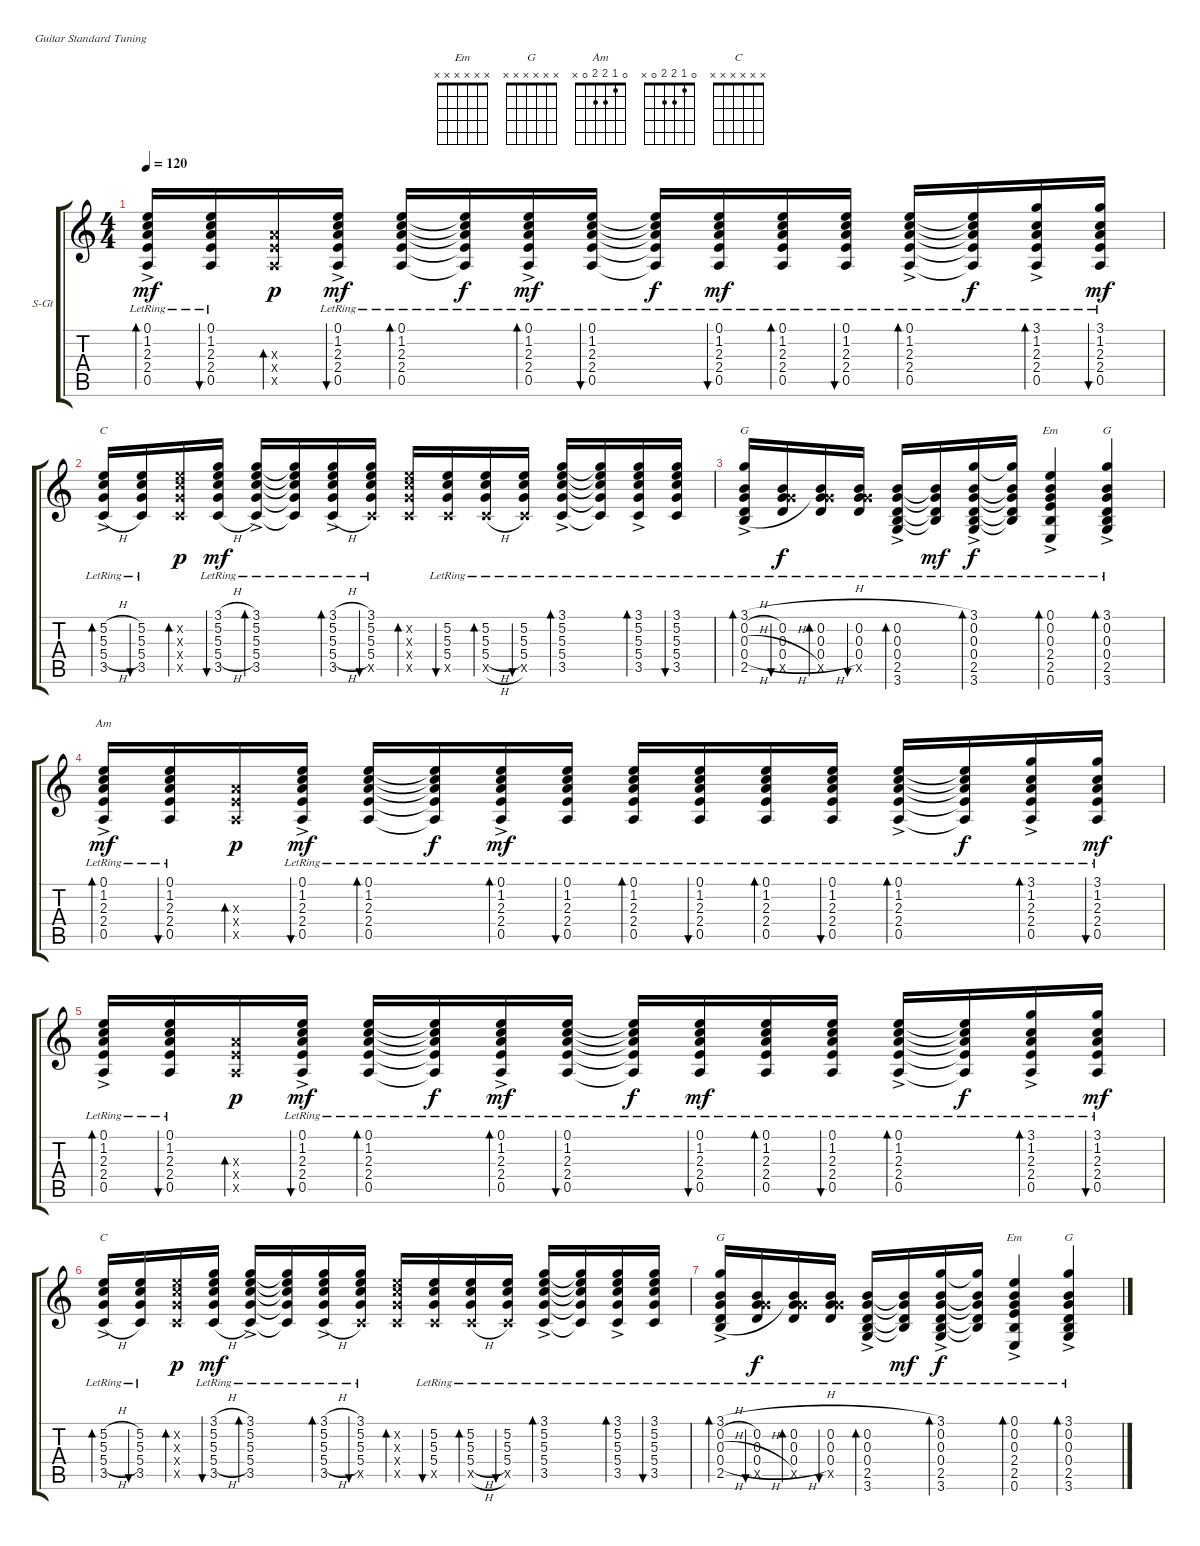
\bracketExtendMode groupsimilarinstruments
\firstSystemTrackNameOrientation horizontal
\otherSystemsTrackNameOrientation horizontal
\track ("Guitar 1" "S-Gt") {instrument acousticguitarsteel}
\staff {score tabs}
\tuning (E4 B3 G3 D3 A2 E2)
\chord ("Em" x x x x x x)
\chord ("G" x x x x x x)
\chord ("Am" 0 1 2 2 0 x)
\chord ("" 0 1 2 2 0 x)
\chord ("C" x x x x x x)
\ts (4 4)
\tempo 120
\clef g2
\ks c
(0.1{ac lr} 1.2{ac lr} 2.3{ac lr} 2.4{ac lr} 0.5{ac lr}).16{bd 60 ch "" dy mf} (0.1{lr} 1.2{lr} 2.3{lr} 2.4{lr} 0.5{lr}).16{bu 60} (2.3{x} 2.4{x} 0.5{x}).16{bd 60 dy p} (0.1{ac lr} 1.2{ac lr} 2.3{ac lr} 2.4{ac lr} 0.5{ac lr}).16{bu 60 dy mf} (0.1{lr} 1.2{lr} 2.3{lr} 2.4{lr} 0.5{lr}).16{bd 60} (0.1{lr t} 1.2{lr t} 2.3{lr t} 2.4{lr t} 0.5{lr t}).16{dy f} (0.1{ac lr} 1.2{ac lr} 2.3{ac lr} 2.4{ac lr} 0.5{ac lr}).16{bd 60 dy mf} (0.1{lr} 1.2{lr} 2.3{lr} 2.4{lr} 0.5{lr}).16{bu 60} (0.1{lr t} 1.2{lr t} 2.3{lr t} 2.4{lr t} 0.5{lr t}).16{dy f} (0.1{lr} 1.2{lr} 2.3{lr} 2.4{lr} 0.5{lr}).16{bu 60 dy mf} (0.1{lr} 1.2{lr} 2.3{lr} 2.4{lr} 0.5{lr}).16{bd 60} (0.1{lr} 1.2{lr} 2.3{lr} 2.4{lr} 0.5{lr}).16{bu 60} (0.1{ac lr} 1.2{ac lr} 2.3{ac lr} 2.4{ac lr} 0.5{ac lr}).16{bd 60} (0.1{lr t} 1.2{lr t} 2.3{lr t} 2.4{lr t} 0.5{lr t}).16{dy f} (3.1{ac lr} 1.2{ac lr} 2.3{ac lr} 2.4{ac lr} 0.5{lr}).16{bd 60} (3.1{lr} 1.2{lr} 2.3{lr} 2.4{lr} 0.5{lr}).16{bu 60 dy mf} |
(5.2{h ac lr} 5.3{h ac lr} 5.4{h ac lr} 3.5{h ac lr}).16{bd 60 ch "C"} (5.2{lr} 5.3{lr} 5.4{lr} 3.5{lr}).16{bu 60} (5.2{x} 5.3{x} 5.4{x} 3.5{x}).16{bd 60 dy p} (3.1{h lr} 5.2{h lr} 5.3{h lr} 5.4{h lr} 3.5{h lr}).16{bu 60 dy mf} (3.1{ac lr} 5.2{ac lr} 5.3{ac lr} 5.4{ac lr} 3.5{ac lr}).16{bd 60} (3.1{lr t} 5.2{lr t} 5.3{lr t} 5.4{lr t} 3.5{lr t}).16 (3.1{h ac lr} 5.2{h ac lr} 5.3{h ac lr} 5.4{h ac lr} 3.5{h ac lr}).16{bd 60} (3.1{lr} 5.2{lr} 5.3{lr} 5.4{lr} 3.5{x}).16{bu 60} (5.2{x} 5.3{x} 5.4{x} 3.5{x}).16{bd 60} (5.2{lr} 5.3{lr} 5.4{lr} 3.5{x}).16{bu 60} (5.2{lr} 5.3{lr} 5.4{h lr} 3.5{h x}).16{bd 60} (5.2{lr} 5.3{lr} 5.4{lr} 3.5{x}).16{bu 60} (3.1{ac lr} 5.2{ac lr} 5.3{ac lr} 5.4{ac lr} 3.5{ac lr}).16{bd 60} (3.1{lr t} 5.2{lr t} 5.3{lr t} 5.4{lr t} 3.5{lr t}).16 (3.1{ac lr} 5.2{ac lr} 5.3{ac lr} 5.4{ac lr} 3.5{ac lr}).16{bd 60} (3.1{lr} 5.2{lr} 5.3{lr} 5.4{lr} 3.5{lr}).16{bu 60} |
(3.1{h ac lr} 0.2{h ac lr} 0.3{h ac lr} 0.4{h ac lr} 2.5{h ac lr}).16{bd 60 ch "G"} (0.2{lr} 0.3{h lr} 0.4{h lr} 10.5{h x}).16{bu 60 dy f} (0.2{lr} 0.3{lr} 0.4{h lr} 10.5{x}).16{bd 60} (0.2{lr} 0.3{lr} 0.4{lr} 10.5{x}).16{bu 60} (0.2{ac lr} 0.3{ac lr} 0.4{ac lr} 2.5{ac lr} 3.6{lr}).16{bd 60} (0.2{lr t} 0.3{lr t} 0.4{lr t} 2.5{lr t}).16{dy mf} (3.1{ac lr} 0.2{ac lr} 0.3{ac lr} 0.4{ac lr} 2.5{ac lr} 3.6{lr}).16{bd 60 dy f} (3.1{lr t} 0.2{lr t} 0.3{lr t} 0.4{lr t} 2.5{lr t}).16 (0.1{lr} 0.2{lr} 0.3{ac lr} 2.4{ac lr} 2.5{ac lr} 0.6{lr}).4{bd 60 ch "Em"} (3.1{lr} 0.2{lr} 0.3{ac lr} 0.4{ac lr} 2.5{ac lr} 3.6{lr}).4{bd 60 ch "G"} |
(0.1{ac lr} 1.2{ac lr} 2.3{ac lr} 2.4{ac lr} 0.5{ac lr}).16{bd 60 ch "Am" dy mf} (0.1{lr} 1.2{lr} 2.3{lr} 2.4{lr} 0.5{lr}).16{bu 60} (2.3{x} 2.4{x} 0.5{x}).16{bd 60 dy p} (0.1{ac lr} 1.2{ac lr} 2.3{ac lr} 2.4{ac lr} 0.5{ac lr}).16{bu 60 dy mf} (0.1{lr} 1.2{lr} 2.3{lr} 2.4{lr} 0.5{lr}).16{bd 60} (0.1{lr t} 1.2{lr t} 2.3{lr t} 2.4{lr t} 0.5{lr t}).16{dy f} (0.1{ac lr} 1.2{ac lr} 2.3{ac lr} 2.4{ac lr} 0.5{ac lr}).16{bd 60 dy mf} (0.1{lr} 1.2{lr} 2.3{lr} 2.4{lr} 0.5{lr}).16{bu 60} (0.1{lr} 1.2{lr} 2.3{lr} 2.4{lr} 0.5{lr}).16{bd 60} (0.1{lr} 1.2{lr} 2.3{lr} 2.4{lr} 0.5{lr}).16{bu 60} (0.1{lr} 1.2{lr} 2.3{lr} 2.4{lr} 0.5{lr}).16{bd 60} (0.1{lr} 1.2{lr} 2.3{lr} 2.4{lr} 0.5{lr}).16{bu 60} (0.1{ac lr} 1.2{ac lr} 2.3{ac lr} 2.4{ac lr} 0.5{ac lr}).16{bd 60} (0.1{lr t} 1.2{lr t} 2.3{lr t} 2.4{lr t} 0.5{lr t}).16{dy f} (3.1{ac lr} 1.2{ac lr} 2.3{ac lr} 2.4{ac lr} 0.5{lr}).16{bd 60} (3.1{lr} 1.2{lr} 2.3{lr} 2.4{lr} 0.5{lr}).16{bu 60 dy mf} |
(0.1{ac lr} 1.2{ac lr} 2.3{ac lr} 2.4{ac lr} 0.5{ac lr}).16{bd 60 ch ""} (0.1{lr} 1.2{lr} 2.3{lr} 2.4{lr} 0.5{lr}).16{bu 60} (2.3{x} 2.4{x} 0.5{x}).16{bd 60 dy p} (0.1{ac lr} 1.2{ac lr} 2.3{ac lr} 2.4{ac lr} 0.5{ac lr}).16{bu 60 dy mf} (0.1{lr} 1.2{lr} 2.3{lr} 2.4{lr} 0.5{lr}).16{bd 60} (0.1{lr t} 1.2{lr t} 2.3{lr t} 2.4{lr t} 0.5{lr t}).16{dy f} (0.1{ac lr} 1.2{ac lr} 2.3{ac lr} 2.4{ac lr} 0.5{ac lr}).16{bd 60 dy mf} (0.1{lr} 1.2{lr} 2.3{lr} 2.4{lr} 0.5{lr}).16{bu 60} (0.1{lr t} 1.2{lr t} 2.3{lr t} 2.4{lr t} 0.5{lr t}).16{dy f} (0.1{lr} 1.2{lr} 2.3{lr} 2.4{lr} 0.5{lr}).16{bu 60 dy mf} (0.1{lr} 1.2{lr} 2.3{lr} 2.4{lr} 0.5{lr}).16{bd 60} (0.1{lr} 1.2{lr} 2.3{lr} 2.4{lr} 0.5{lr}).16{bu 60} (0.1{ac lr} 1.2{ac lr} 2.3{ac lr} 2.4{ac lr} 0.5{ac lr}).16{bd 60} (0.1{lr t} 1.2{lr t} 2.3{lr t} 2.4{lr t} 0.5{lr t}).16{dy f} (3.1{ac lr} 1.2{ac lr} 2.3{ac lr} 2.4{ac lr} 0.5{lr}).16{bd 60} (3.1{lr} 1.2{lr} 2.3{lr} 2.4{lr} 0.5{lr}).16{bu 60 dy mf} |
(5.2{h ac lr} 5.3{h ac lr} 5.4{h ac lr} 3.5{h ac lr}).16{bd 60 ch "C"} (5.2{lr} 5.3{lr} 5.4{lr} 3.5{lr}).16{bu 60} (5.2{x} 5.3{x} 5.4{x} 3.5{x}).16{bd 60 dy p} (3.1{h lr} 5.2{h lr} 5.3{h lr} 5.4{h lr} 3.5{h lr}).16{bu 60 dy mf} (3.1{ac lr} 5.2{ac lr} 5.3{ac lr} 5.4{ac lr} 3.5{ac lr}).16{bd 60} (3.1{lr t} 5.2{lr t} 5.3{lr t} 5.4{lr t} 3.5{lr t}).16 (3.1{h ac lr} 5.2{h ac lr} 5.3{h ac lr} 5.4{h ac lr} 3.5{h ac lr}).16{bd 60} (3.1{lr} 5.2{lr} 5.3{lr} 5.4{lr} 3.5{x}).16{bu 60} (5.2{x} 5.3{x} 5.4{x} 3.5{x}).16{bd 60} (5.2{lr} 5.3{lr} 5.4{lr} 3.5{x}).16{bu 60} (5.2{lr} 5.3{lr} 5.4{h lr} 3.5{h x}).16{bd 60} (5.2{lr} 5.3{lr} 5.4{lr} 3.5{x}).16{bu 60} (3.1{ac lr} 5.2{ac lr} 5.3{ac lr} 5.4{ac lr} 3.5{ac lr}).16{bd 60} (3.1{lr t} 5.2{lr t} 5.3{lr t} 5.4{lr t} 3.5{lr t}).16 (3.1{ac lr} 5.2{ac lr} 5.3{ac lr} 5.4{ac lr} 3.5{ac lr}).16{bd 60} (3.1{lr} 5.2{lr} 5.3{lr} 5.4{lr} 3.5{lr}).16{bu 60} |
(3.1{h ac lr} 0.2{h ac lr} 0.3{h ac lr} 0.4{h ac lr} 2.5{h ac lr}).16{bd 60 ch "G"} (0.2{lr} 0.3{h lr} 0.4{h lr} 10.5{h x}).16{bu 60 dy f} (0.2{lr} 0.3{lr} 0.4{h lr} 10.5{x}).16{bd 60} (0.2{lr} 0.3{lr} 0.4{lr} 10.5{x}).16{bu 60} (0.2{ac lr} 0.3{ac lr} 0.4{ac lr} 2.5{ac lr} 3.6{lr}).16{bd 60} (0.2{lr t} 0.3{lr t} 0.4{lr t} 2.5{lr t}).16{dy mf} (3.1{ac lr} 0.2{ac lr} 0.3{ac lr} 0.4{ac lr} 2.5{ac lr} 3.6{lr}).16{bd 60 dy f} (3.1{lr t} 0.2{lr t} 0.3{lr t} 0.4{lr t} 2.5{lr t}).16 (0.1{lr} 0.2{lr} 0.3{ac lr} 2.4{ac lr} 2.5{ac lr} 0.6{lr}).4{bd 60 ch "Em"} (3.1{lr} 0.2{lr} 0.3{ac lr} 0.4{ac lr} 2.5{ac lr} 3.6{lr}).4{bd 60 ch "G"}
